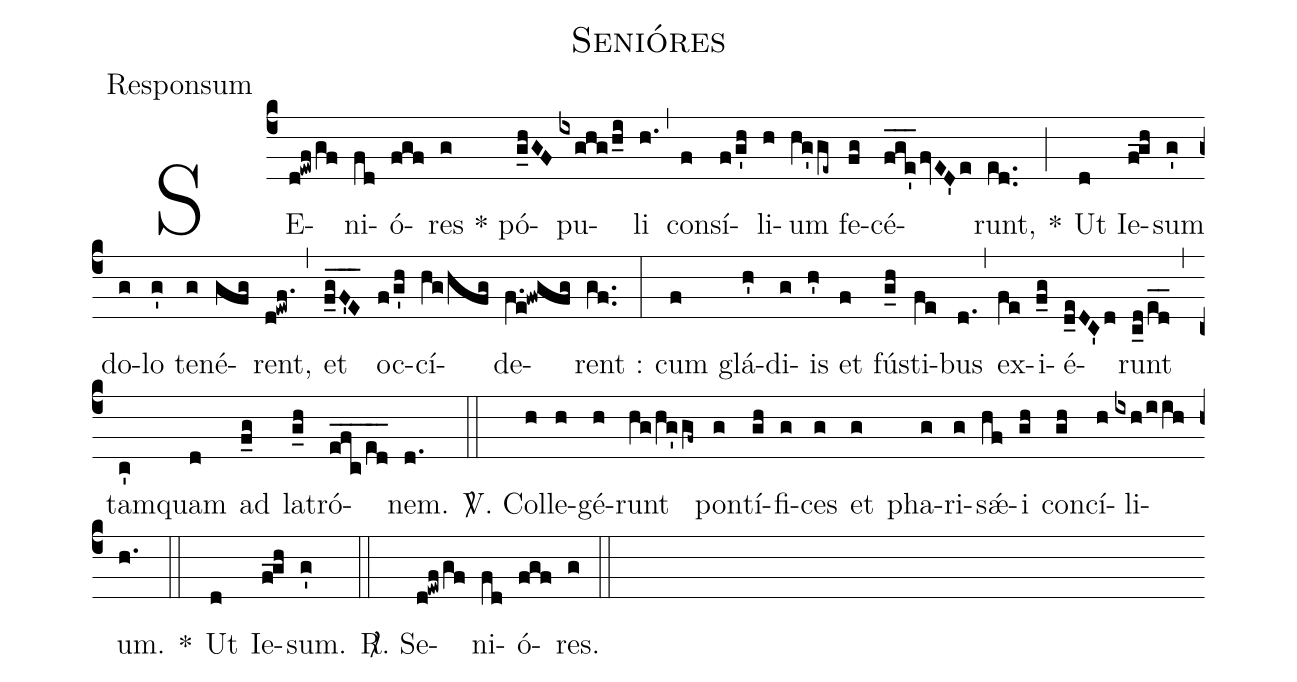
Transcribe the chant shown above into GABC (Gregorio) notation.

name:Senióres;
office-part:Responsum;
%%
(c4) SE(d!ewf/gf)ni(fd)ó(fgf)res *(g) pó(g_hGF)pu(ixghg/h_i)li(h.) (,) con(f)sí(f/g'h)li(h)um(hg'ge~) fe(fg)cé(fge'___fvED'e)runt,(ed..) *(;) Ut(d) Ie(f_!gh)sum(g') do(g)lo(g') te(g)né(gfg)rent,(d!ewf.) (,) et(f_g_F'_E_) oc(f/g'h)cí(hg/hfg)de(f.e!fwgfg)rent :(gf..) (:)
cum(f) glá(h')di(g)is(h') et(f) fú(g_h)sti(fe)bus(d.) (,) ex(fe)i(f_g)é(d_eDC'd)runt(c_d/ed__) (,) tam(c')quam(d) ad(f_g) la(g_h)tró(efc___/ed__)nem.(d.) (::)

<sp>V/</sp>. Col(h)le(h)gé(h)runt(hg/hg'gf~) pon(g)tí(gh)fi(g)ces(g) et(g) pha(g)ri(g)s<sp>'ae</sp>(hf)i(gh) con(gh)cí(h)li(ixh/iih)um.(h.) *(::)

Ut(d) Ie(f_!gh)sum.(g') (::) <sp>R/</sp>. Se(d!ewf/gf)ni(fd)ó(fgf)res.(g) (::)
